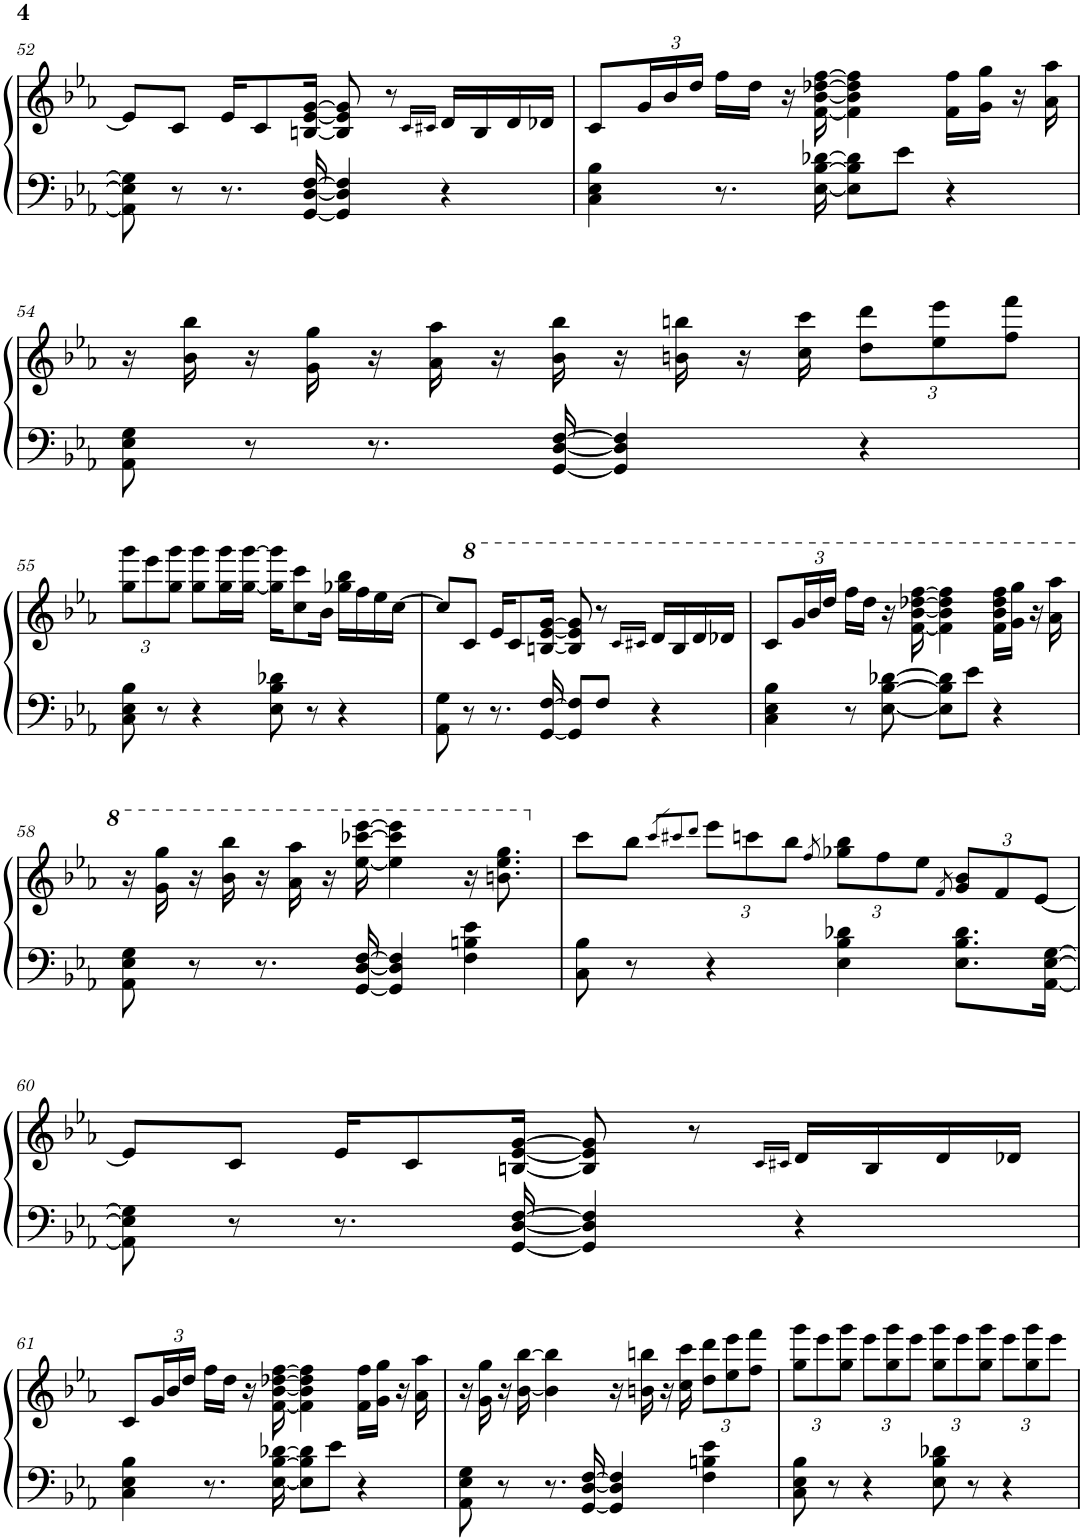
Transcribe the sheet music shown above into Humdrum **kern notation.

**kern	**kern
*part1	*part1
*staff2	*staff1
*I"Piano	*
*I'Pno.	*
!!LO:PB:g=z
*clefF4	*clefG2
*k[b-e-a-]	*k[b-e-a-]
*M4/4	*M4/4
=52	=52
8AA-\] 8E-\] 8G\]	8e-/L]
8r	8c/J
8.r	16e-/KL
.	8c/
[16GG/ [16D/ [16F/	[16Bn/ [16e-/ [16g/Jk
4GG/] 4D/] 4F/]	8B/] 8e-/] 8g/]
.	8r
.	16qc/LL
.	16qc#X/JJ
4r	16d/LL
.	16B/
.	16d/
.	16d-X/JJ
=53	=53
4C\ 4E-\ 4B-\	8c/L
*	*Xbrackettup
.	24g/L
.	24b-/
.	24dd/JJ
8.r	16ff\LL
.	16dd\JJ
.	16r
[16E-\ [16B-\ [16d-X\	[16f\ [16b-\ [16dd-X\ [16ff\
8E-\] 8B-\] 8d-\]L	4f\] 4b-\] 4dd-\] 4ff\]
8e-\J	.
4r	16f\ 16ff\LL
.	16g\ 16gg\JJ
.	16r
.	16a-\ 16aa-\
!!LO:LB:g=z
=54	=54
8AA-\ 8E-\ 8G\	16r
.	16b-\ 16bb-\
8r	16r
.	16g\ 16gg\
8.r	16r
.	16a-\ 16aa-\
.	16r
[16GG/ [16D/ [16F/	16b-\ 16bb-\
4GG/] 4D/] 4F/]	16r
.	16bn\ 16bbn\
.	16r
.	16cc\ 16ccc\
4r	12dd\ 12ddd\L
.	12ee-\ 12eee-\
.	12ff\ 12fff\J
!!LO:LB:g=z
=55	=55
8C\ 8E-\ 8B-\	12gg\ 12ggg\L
.	12eee-\
8r	.
.	12gg\ 12ggg\J
4r	8gg\ 8ggg\L
.	16gg\ 16ggg\L
.	[16gg\ [16ggg\JJ
8E-\ 8B-\ 8d-X\	16gg\] 16ggg\]KL
.	8cc\ 8ccc\
8r	.
.	16b-\Jk
4r	16gg-X\ 16bb-\LL
.	16ff\
.	16ee-\
.	[16cc\JJ
=56	=56
8AA-\ 8G\	8cc/L]
*	*8va
8r	8cc/J
8.r	16ee-/KL
.	8cc/
[16GG/ [16F/	[16bn/ [16ee-/ [16gg/Jk
8GG/] 8F/]L	8b/] 8ee-/] 8gg/]
8F/J	8r
.	16qcc/LL
.	16qcc#X/JJ
4r	16dd/LL
.	16b/
.	16dd/
.	16dd-X/JJ
=57	=57
4C\ 4E-\ 4B-\	8cc/L
.	24gg/L
.	24bb-/
.	24ddd/JJ
8r	16fff\LL
.	16ddd\JJ
[8E-\ [8B-\ [8d-X\	16r
.	[16ff\ [16bb-\ [16ddd-X\ [16fff\
8E-\] 8B-\] 8d-\]L	4ff\] 4bb-\] 4ddd-\] 4fff\]
8e-\J	.
4r	16ff\ 16bb-\ 16ddd-\ 16fff\LL
.	16gg\ 16ggg\JJ
.	16r
.	16aa-\ 16aaa-\
!!LO:LB:g=z
=58	=58
8AA-\ 8E-\ 8G\	16r
.	16gg\ 16ggg\
8r	16r
.	16bb-\ 16bbb-\
8.r	16r
.	16aa-\ 16aaa-\
.	16r
[16GG/ [16D/ [16F/	[16eee-\ [16cccc-X\ [16eeee-\
4GG/] 4D/] 4F/]	4eee-\] 4cccc-\] 4eeee-\]
4F\ 4Bn\ 4e-\	16r
.	8.bbn\ 8.eee-\ 8.ggg\
=59	=59
*	*X8va
8C\ 8B-\	8ccc\L
8r	8bb-\J
.	8qccc/L
.	8qccc#X/
.	8qddd/J
4r	12eee-\L
.	12cccn\
.	12bb-\J
.	8qff/
4E-\ 4B-\ 4d-X\	12gg-X\ 12bb-\L
.	12ff\
.	12ee-\J
.	8qf/
8.E-\ 8.B-\ 8.d-\L	12g/ 12b-/L
.	12f/
.	[12e-/J
[16AA-\ [16E-\ [16G\Jk	.
!!LO:LB:g=z
=60	=60
8AA-\] 8E-\] 8G\]	8e-/L]
8r	8c/J
8.r	16e-/KL
.	8c/
[16GG/ [16D/ [16F/	[16Bn/ [16e-/ [16g/Jk
4GG/] 4D/] 4F/]	8B/] 8e-/] 8g/]
.	8r
.	16qc/LL
.	16qc#X/JJ
4r	16d/LL
.	16B/
.	16d/
.	16d-X/JJ
!!LO:LB:g=z
=61	=61
4C\ 4E-\ 4B-\	8c/L
.	24g/L
.	24b-/
.	24dd/JJ
8.r	16ff\LL
.	16dd\JJ
.	16r
[16E-\ [16B-\ [16d-X\	[16f\ [16b-\ [16dd-X\ [16ff\
8E-\] 8B-\] 8d-\]L	4f\] 4b-\] 4dd-\] 4ff\]
8e-\J	.
4r	16f\ 16ff\LL
.	16g\ 16gg\JJ
.	16r
.	16a-\ 16aa-\
=62	=62
8AA-\ 8E-\ 8G\	16r
.	16g\ 16gg\
8r	16r
.	[16b-\ [16bb-\
8.r	4b-\] 4bb-\]
[16GG/ [16D/ [16F/	.
4GG/] 4D/] 4F/]	16r
.	16bn\ 16bbn\
.	16r
.	16cc\ 16ccc\
4F\ 4Bn\ 4e-\	12dd\ 12ddd\L
.	12ee-\ 12eee-\
.	12ff\ 12fff\J
=63	=63
8C\ 8E-\ 8B-\	12gg\ 12ggg\L
.	12eee-\
8r	.
.	12gg\ 12ggg\J
4r	12eee-\L
.	12gg\ 12ggg\
.	12eee-\J
8E-\ 8B-\ 8d-X\	12gg\ 12ggg\L
.	12eee-\
8r	.
.	12gg\ 12ggg\J
4r	12eee-\L
.	12gg\ 12ggg\
.	12eee-\J
=	=
*-	*-
